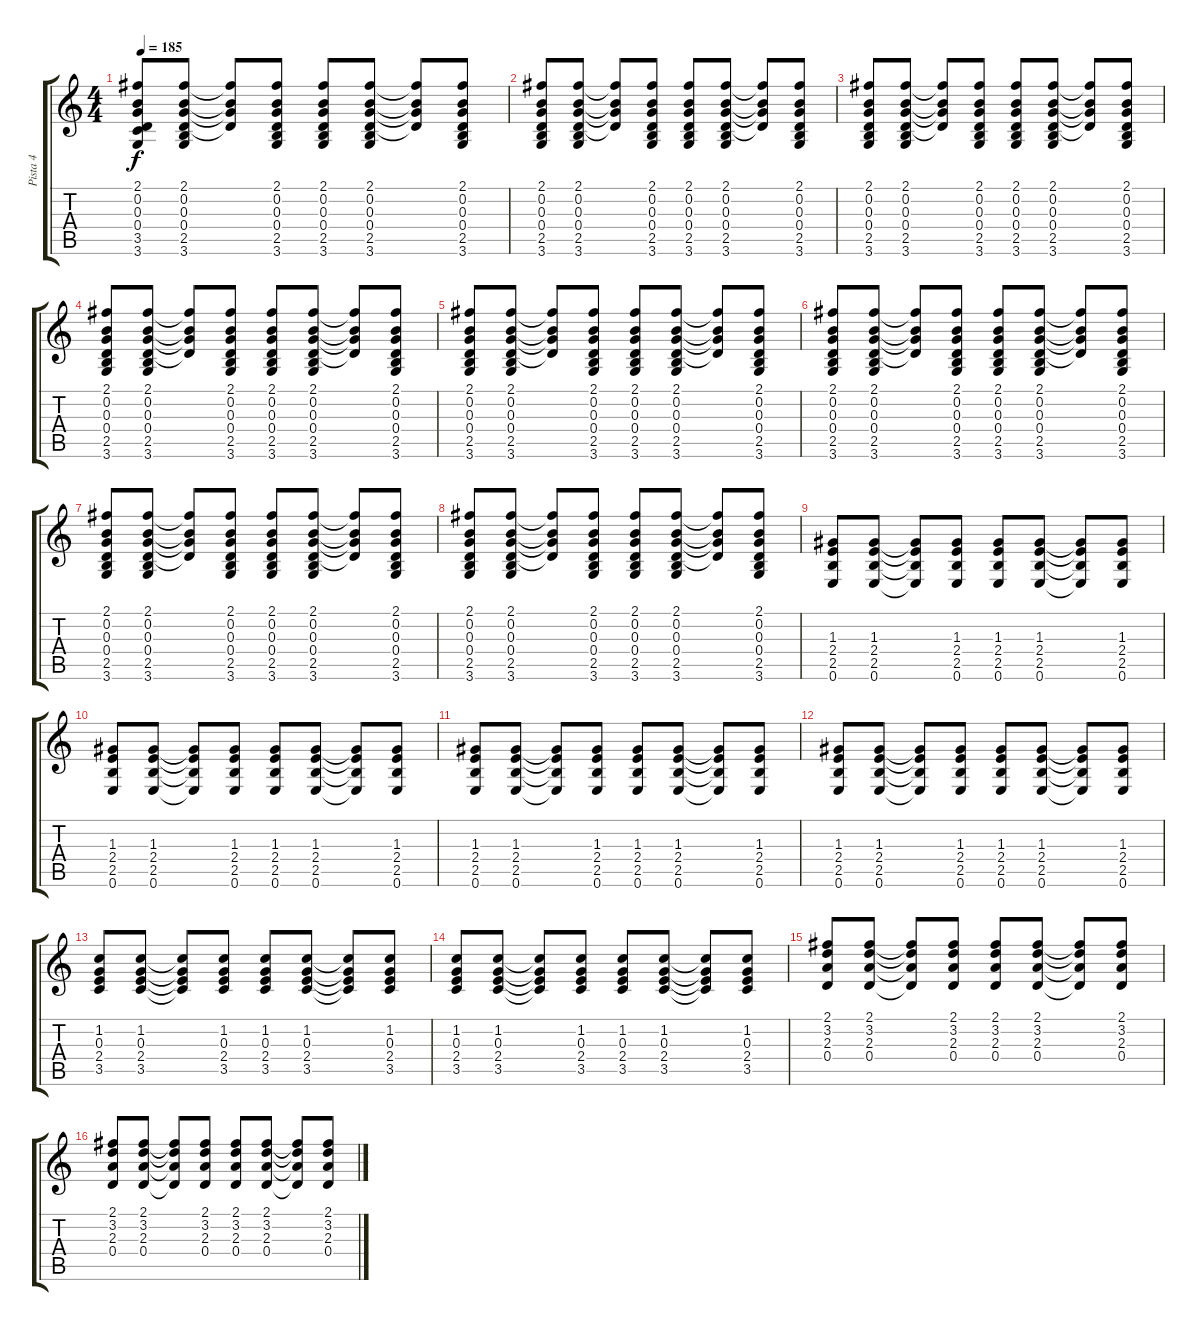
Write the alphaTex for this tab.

\track ("Pista 4" "Pista 4") {instrument distortionguitar}
\staff {score tabs}
\tuning (E4 B3 G3 D3 A2 E2) {hide}
\ts (4 4)
\tempo 185
\clef g2
\ks c
(2.1 0.2 0.3 0.4 3.5 3.6).8{dy f} (2.1 0.2 0.3 0.4 2.5 3.6).8 (2.1{t} 0.2{t} 0.3{t} 0.4{t}).8 (2.1 0.2 0.3 0.4 2.5 3.6).8 (2.1 0.2 0.3 0.4 2.5 3.6).8 (2.1 0.2 0.3 0.4 2.5 3.6).8 (2.1{t} 0.2{t} 0.3{t} 0.4{t}).8 (2.1 0.2 0.3 0.4 2.5 3.6).8 |
(2.1 0.2 0.3 0.4 2.5 3.6).8 (2.1 0.2 0.3 0.4 2.5 3.6).8 (2.1{t} 0.2{t} 0.3{t} 0.4{t}).8 (2.1 0.2 0.3 0.4 2.5 3.6).8 (2.1 0.2 0.3 0.4 2.5 3.6).8 (2.1 0.2 0.3 0.4 2.5 3.6).8 (2.1{t} 0.2{t} 0.3{t} 0.4{t}).8 (2.1 0.2 0.3 0.4 2.5 3.6).8 |
(2.1 0.2 0.3 0.4 2.5 3.6).8 (2.1 0.2 0.3 0.4 2.5 3.6).8 (2.1{t} 0.2{t} 0.3{t} 0.4{t}).8 (2.1 0.2 0.3 0.4 2.5 3.6).8 (2.1 0.2 0.3 0.4 2.5 3.6).8 (2.1 0.2 0.3 0.4 2.5 3.6).8 (2.1{t} 0.2{t} 0.3{t} 0.4{t}).8 (2.1 0.2 0.3 0.4 2.5 3.6).8 |
(2.1 0.2 0.3 0.4 2.5 3.6).8 (2.1 0.2 0.3 0.4 2.5 3.6).8 (2.1{t} 0.2{t} 0.3{t} 0.4{t}).8 (2.1 0.2 0.3 0.4 2.5 3.6).8 (2.1 0.2 0.3 0.4 2.5 3.6).8 (2.1 0.2 0.3 0.4 2.5 3.6).8 (2.1{t} 0.2{t} 0.3{t} 0.4{t}).8 (2.1 0.2 0.3 0.4 2.5 3.6).8 |
(2.1 0.2 0.3 0.4 2.5 3.6).8 (2.1 0.2 0.3 0.4 2.5 3.6).8 (2.1{t} 0.2{t} 0.3{t} 0.4{t}).8 (2.1 0.2 0.3 0.4 2.5 3.6).8 (2.1 0.2 0.3 0.4 2.5 3.6).8 (2.1 0.2 0.3 0.4 2.5 3.6).8 (2.1{t} 0.2{t} 0.3{t} 0.4{t}).8 (2.1 0.2 0.3 0.4 2.5 3.6).8 |
(2.1 0.2 0.3 0.4 2.5 3.6).8 (2.1 0.2 0.3 0.4 2.5 3.6).8 (2.1{t} 0.2{t} 0.3{t} 0.4{t}).8 (2.1 0.2 0.3 0.4 2.5 3.6).8 (2.1 0.2 0.3 0.4 2.5 3.6).8 (2.1 0.2 0.3 0.4 2.5 3.6).8 (2.1{t} 0.2{t} 0.3{t} 0.4{t}).8 (2.1 0.2 0.3 0.4 2.5 3.6).8 |
(2.1 0.2 0.3 0.4 2.5 3.6).8 (2.1 0.2 0.3 0.4 2.5 3.6).8 (2.1{t} 0.2{t} 0.3{t} 0.4{t}).8 (2.1 0.2 0.3 0.4 2.5 3.6).8 (2.1 0.2 0.3 0.4 2.5 3.6).8 (2.1 0.2 0.3 0.4 2.5 3.6).8 (2.1{t} 0.2{t} 0.3{t} 0.4{t}).8 (2.1 0.2 0.3 0.4 2.5 3.6).8 |
(2.1 0.2 0.3 0.4 2.5 3.6).8 (2.1 0.2 0.3 0.4 2.5 3.6).8 (2.1{t} 0.2{t} 0.3{t} 0.4{t}).8 (2.1 0.2 0.3 0.4 2.5 3.6).8 (2.1 0.2 0.3 0.4 2.5 3.6).8 (2.1 0.2 0.3 0.4 2.5 3.6).8 (2.1{t} 0.2{t} 0.3{t} 0.4{t}).8 (2.1 0.2 0.3 0.4 2.5 3.6).8 |
(1.3 2.4 2.5 0.6).8 (1.3 2.4 2.5 0.6).8 (1.3{t} 2.4{t} 2.5{t} 0.6{t}).8 (1.3 2.4 2.5 0.6).8 (1.3 2.4 2.5 0.6).8 (1.3 2.4 2.5 0.6).8 (1.3{t} 2.4{t} 2.5{t} 0.6{t}).8 (1.3 2.4 2.5 0.6).8 |
(1.3 2.4 2.5 0.6).8 (1.3 2.4 2.5 0.6).8 (1.3{t} 2.4{t} 2.5{t} 0.6{t}).8 (1.3 2.4 2.5 0.6).8 (1.3 2.4 2.5 0.6).8 (1.3 2.4 2.5 0.6).8 (1.3{t} 2.4{t} 2.5{t} 0.6{t}).8 (1.3 2.4 2.5 0.6).8 |
(1.3 2.4 2.5 0.6).8 (1.3 2.4 2.5 0.6).8 (1.3{t} 2.4{t} 2.5{t} 0.6{t}).8 (1.3 2.4 2.5 0.6).8 (1.3 2.4 2.5 0.6).8 (1.3 2.4 2.5 0.6).8 (1.3{t} 2.4{t} 2.5{t} 0.6{t}).8 (1.3 2.4 2.5 0.6).8 |
(1.3 2.4 2.5 0.6).8 (1.3 2.4 2.5 0.6).8 (1.3{t} 2.4{t} 2.5{t} 0.6{t}).8 (1.3 2.4 2.5 0.6).8 (1.3 2.4 2.5 0.6).8 (1.3 2.4 2.5 0.6).8 (1.3{t} 2.4{t} 2.5{t} 0.6{t}).8 (1.3 2.4 2.5 0.6).8 |
(1.2 0.3 2.4 3.5).8 (1.2 0.3 2.4 3.5).8 (1.2{t} 0.3{t} 2.4{t} 3.5{t}).8 (1.2 0.3 2.4 3.5).8 (1.2 0.3 2.4 3.5).8 (1.2 0.3 2.4 3.5).8 (1.2{t} 0.3{t} 2.4{t} 3.5{t}).8 (1.2 0.3 2.4 3.5).8 |
(1.2 0.3 2.4 3.5).8 (1.2 0.3 2.4 3.5).8 (1.2{t} 0.3{t} 2.4{t} 3.5{t}).8 (1.2 0.3 2.4 3.5).8 (1.2 0.3 2.4 3.5).8 (1.2 0.3 2.4 3.5).8 (1.2{t} 0.3{t} 2.4{t} 3.5{t}).8 (1.2 0.3 2.4 3.5).8 |
(2.1 3.2 2.3 0.4).8 (2.1 3.2 2.3 0.4).8 (2.1{t} 3.2{t} 2.3{t} 0.4{t}).8 (2.1 3.2 2.3 0.4).8 (2.1 3.2 2.3 0.4).8 (2.1 3.2 2.3 0.4).8 (2.1{t} 3.2{t} 2.3{t} 0.4{t}).8 (2.1 3.2 2.3 0.4).8 |
(2.1 3.2 2.3 0.4).8 (2.1 3.2 2.3 0.4).8 (2.1{t} 3.2{t} 2.3{t} 0.4{t}).8 (2.1 3.2 2.3 0.4).8 (2.1 3.2 2.3 0.4).8 (2.1 3.2 2.3 0.4).8 (2.1{t} 3.2{t} 2.3{t} 0.4{t}).8 (2.1 3.2 2.3 0.4).8
